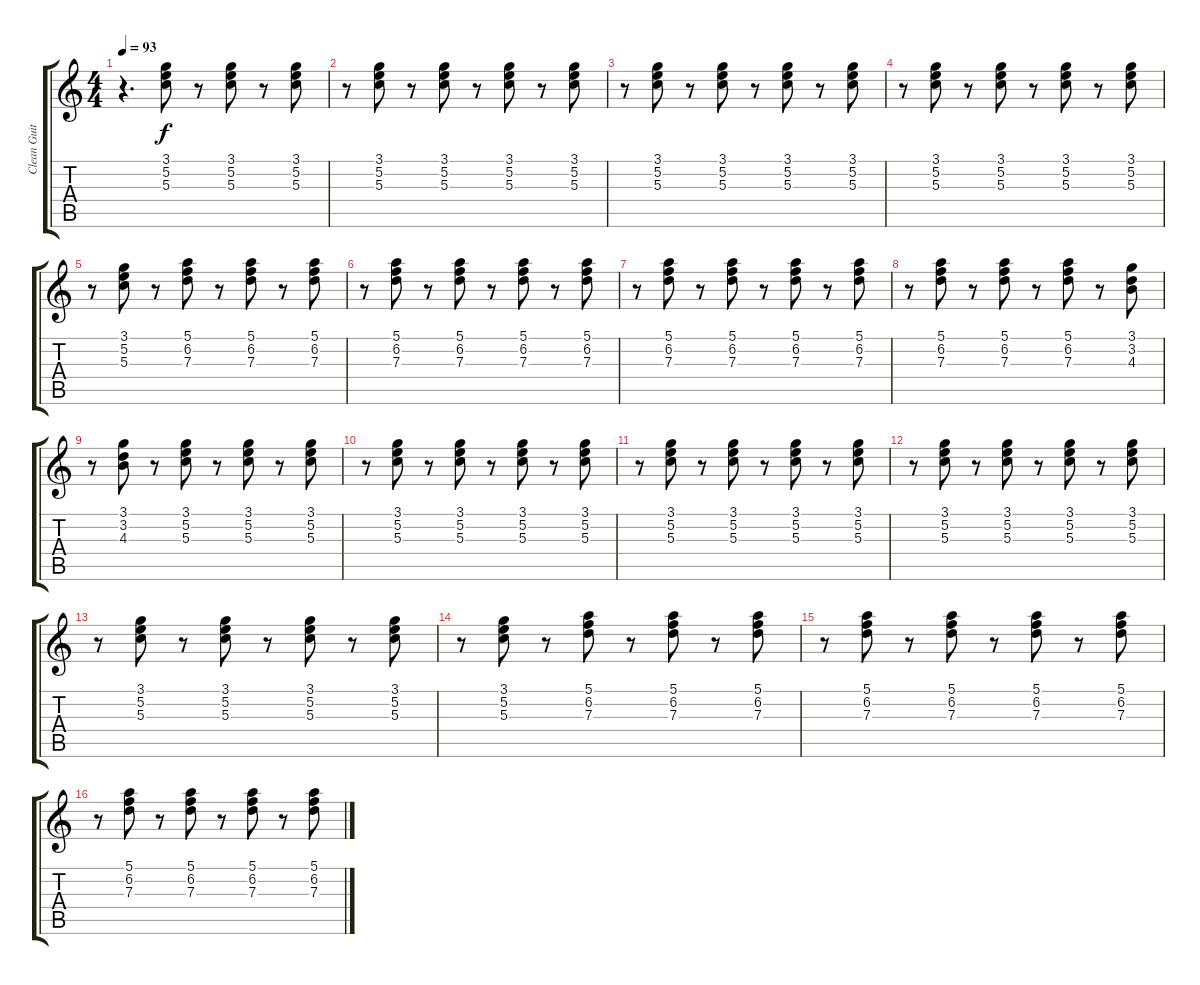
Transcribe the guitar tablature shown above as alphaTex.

\track ("Clean Guitar" "Clean Guit") {instrument electricguitarclean}
\staff {score tabs}
\tuning (E4 B3 G3 D3 A2 E2) {hide}
\ts (4 4)
\tempo 93
\clef g2
\ks c
r.4{d dy f instrument electricguitarclean} (3.1 5.2 5.3).8 r.8 (3.1 5.2 5.3).8 r.8 (3.1 5.2 5.3).8 |
r.8 (3.1 5.2 5.3).8 r.8 (3.1 5.2 5.3).8 r.8 (3.1 5.2 5.3).8 r.8 (3.1 5.2 5.3).8 |
r.8 (3.1 5.2 5.3).8 r.8 (3.1 5.2 5.3).8 r.8 (3.1 5.2 5.3).8 r.8 (3.1 5.2 5.3).8 |
r.8 (3.1 5.2 5.3).8 r.8 (3.1 5.2 5.3).8 r.8 (3.1 5.2 5.3).8 r.8 (3.1 5.2 5.3).8 |
r.8 (3.1 5.2 5.3).8 r.8 (5.1 6.2 7.3).8 r.8 (5.1 6.2 7.3).8 r.8 (5.1 6.2 7.3).8 |
r.8 (5.1 6.2 7.3).8 r.8 (5.1 6.2 7.3).8 r.8 (5.1 6.2 7.3).8 r.8 (5.1 6.2 7.3).8 |
r.8 (5.1 6.2 7.3).8 r.8 (5.1 6.2 7.3).8 r.8 (5.1 6.2 7.3).8 r.8 (5.1 6.2 7.3).8 |
r.8 (5.1 6.2 7.3).8 r.8 (5.1 6.2 7.3).8 r.8 (5.1 6.2 7.3).8 r.8 (3.1 3.2 4.3).8 |
r.8 (3.1 3.2 4.3).8 r.8 (3.1 5.2 5.3).8 r.8 (3.1 5.2 5.3).8 r.8 (3.1 5.2 5.3).8 |
r.8 (3.1 5.2 5.3).8 r.8 (3.1 5.2 5.3).8 r.8 (3.1 5.2 5.3).8 r.8 (3.1 5.2 5.3).8 |
r.8 (3.1 5.2 5.3).8 r.8 (3.1 5.2 5.3).8 r.8 (3.1 5.2 5.3).8 r.8 (3.1 5.2 5.3).8 |
r.8 (3.1 5.2 5.3).8 r.8 (3.1 5.2 5.3).8 r.8 (3.1 5.2 5.3).8 r.8 (3.1 5.2 5.3).8 |
r.8 (3.1 5.2 5.3).8 r.8 (3.1 5.2 5.3).8 r.8 (3.1 5.2 5.3).8 r.8 (3.1 5.2 5.3).8 |
r.8 (3.1 5.2 5.3).8 r.8 (5.1 6.2 7.3).8 r.8 (5.1 6.2 7.3).8 r.8 (5.1 6.2 7.3).8 |
r.8 (5.1 6.2 7.3).8 r.8 (5.1 6.2 7.3).8 r.8 (5.1 6.2 7.3).8 r.8 (5.1 6.2 7.3).8 |
r.8 (5.1 6.2 7.3).8 r.8 (5.1 6.2 7.3).8 r.8 (5.1 6.2 7.3).8 r.8 (5.1 6.2 7.3).8
